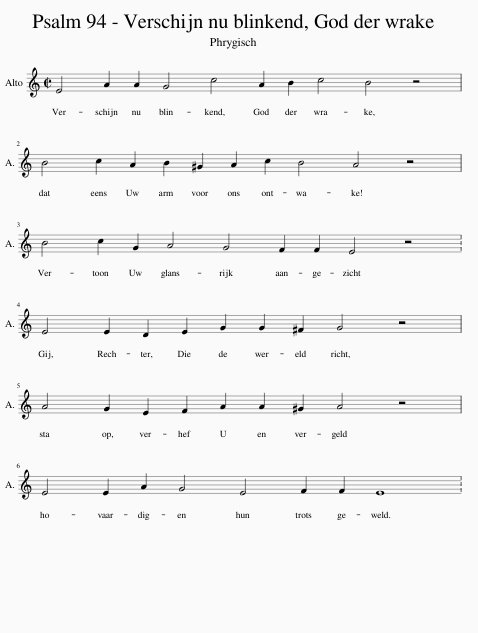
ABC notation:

X:1
L:1/8
M:4/4
I:linebreak $
K:C
V:1 treble
V:1
 E4 A2 A2 G4 c4 A2 B2 c4 B4 z4 |$ B4 c2 A2 B2 ^G2 A2 c2 B4 A4 z4 |$ B4 c2 G2 A4 G4 F2 F2 E4 z4 |$ E4 E2 D2 E2 G2 G2 ^F2 G4 z4 |$ A4 G2 E2 F2 A2 A2 ^G2 A4 z4 |$ %5
 E4 E2 A2 G4 E4 F2 F2 E8 | %6
